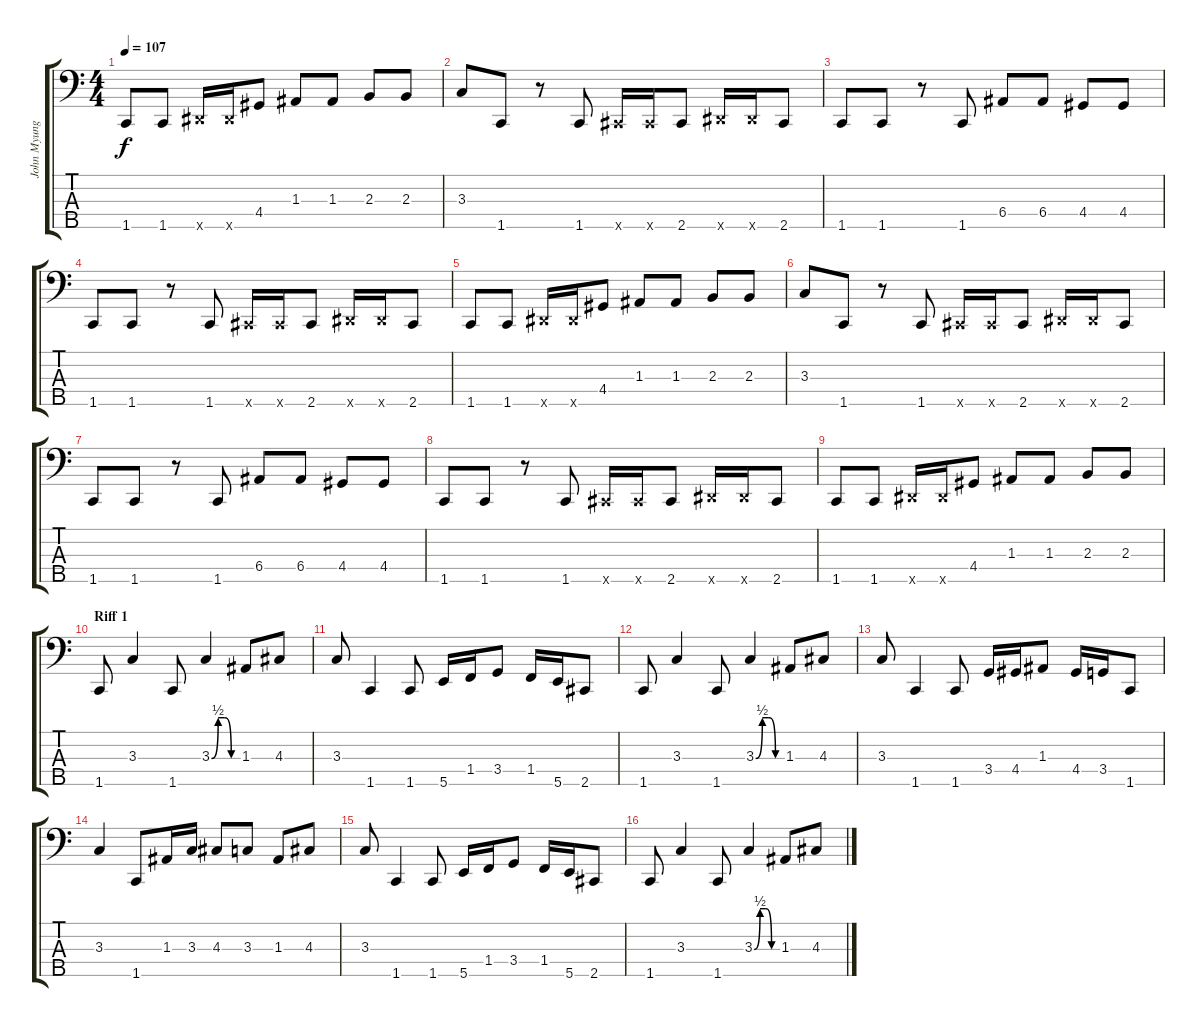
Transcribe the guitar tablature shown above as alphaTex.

\track ("John Myung" "John Myung") {instrument electricbassfinger}
\staff {score tabs}
\tuning (G2 D2 A1 E1 B0) {hide}
\ts (4 4)
\tempo 107
\clef f4
\ks c
1.5.8{dy f} 1.5.8 4.5{x}.16 4.5{x}.16 4.4.8 1.3.8 1.3.8 2.3.8 2.3.8 |
3.3.8 1.5.8 r.8 1.5.8 2.5{x}.16 2.5{x}.16 2.5.8 4.5{x}.16 4.5{x}.16 2.5.8 |
1.5.8 1.5.8 r.8 1.5.8 6.4.8 6.4.8 4.4.8 4.4.8 |
1.5.8 1.5.8 r.8 1.5.8 2.5{x}.16 2.5{x}.16 2.5.8 4.5{x}.16 4.5{x}.16 2.5.8 |
1.5.8 1.5.8 4.5{x}.16 4.5{x}.16 4.4.8 1.3.8 1.3.8 2.3.8 2.3.8 |
3.3.8 1.5.8 r.8 1.5.8 2.5{x}.16 2.5{x}.16 2.5.8 4.5{x}.16 4.5{x}.16 2.5.8 |
1.5.8 1.5.8 r.8 1.5.8 6.4.8 6.4.8 4.4.8 4.4.8 |
1.5.8 1.5.8 r.8 1.5.8 2.5{x}.16 2.5{x}.16 2.5.8 4.5{x}.16 4.5{x}.16 2.5.8 |
1.5.8 1.5.8 4.5{x}.16 4.5{x}.16 4.4.8 1.3.8 1.3.8 2.3.8 2.3.8 |
\section ("" "Riff 1")
1.5.8 3.3.4 1.5.8 3.3{be (custom 0 0 15 2 30 2 45 0 60 0)}.4 1.3.8 4.3.8 |
3.3.8 1.5.4 1.5.8 5.5.16 1.4.16 3.4.8 1.4.16 5.5.16 2.5.8 |
1.5.8 3.3.4 1.5.8 3.3{be (custom 0 0 15 2 30 2 45 0 60 0)}.4 1.3.8 4.3.8 |
3.3.8 1.5.4 1.5.8 3.4.16 4.4.16 1.3.8 4.4.16 3.4.16 1.5.8 |
3.3.4 1.5.8 1.3.16 3.3.16 4.3.8 3.3.8 1.3.8 4.3.8 |
3.3.8 1.5.4 1.5.8 5.5.16 1.4.16 3.4.8 1.4.16 5.5.16 2.5.8 |
1.5.8 3.3.4 1.5.8 3.3{be (custom 0 0 15 2 30 2 45 0 60 0)}.4 1.3.8 4.3.8
